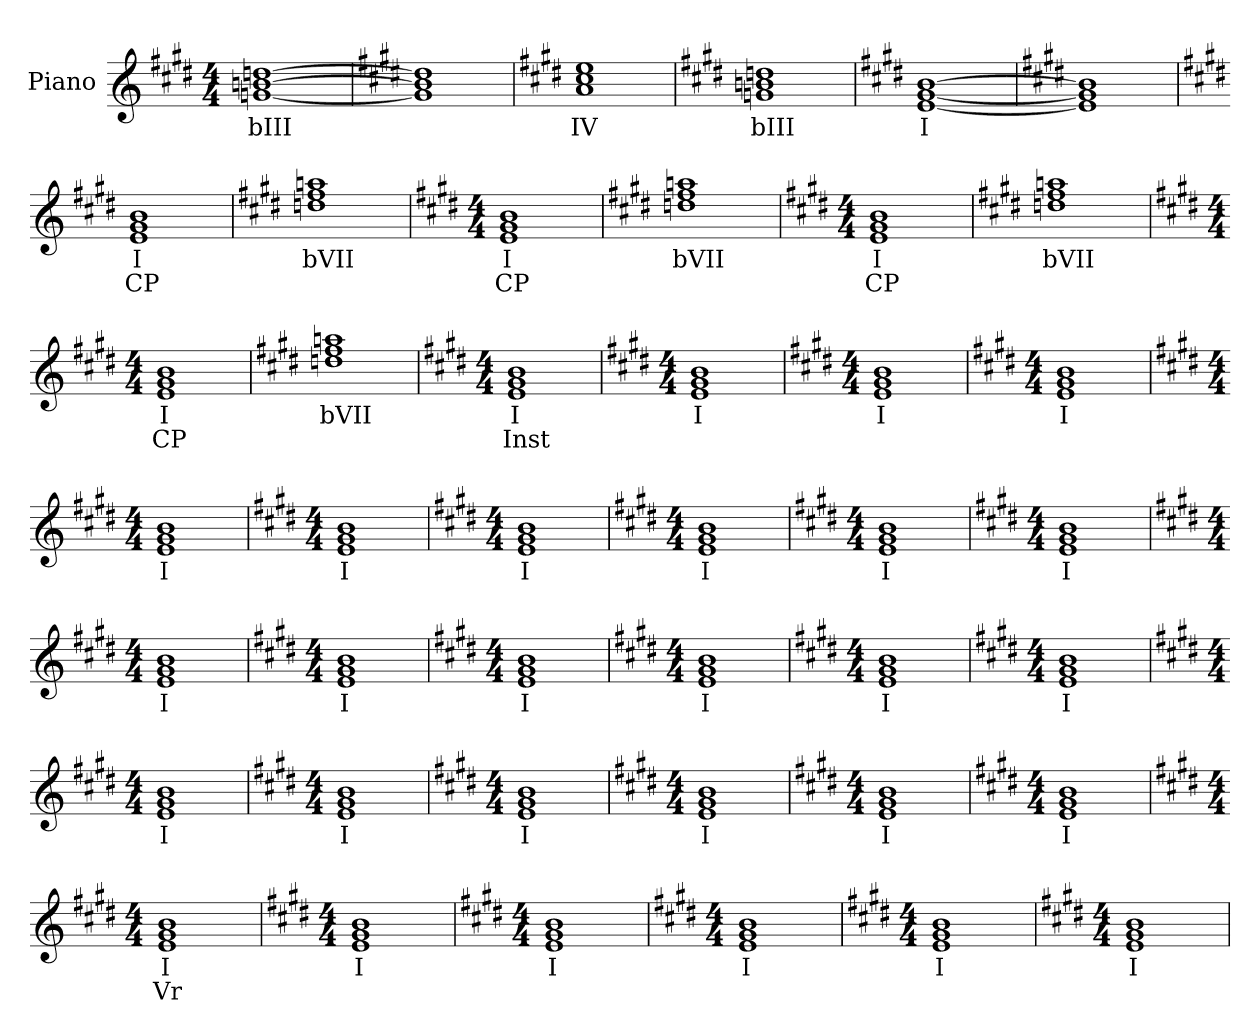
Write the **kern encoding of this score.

**kern	**text	**text
*part1	*part1	*part1
*staff1	*staff1	*staff1
*I"Piano	*	*
*I'Pno	*	*
*k[f#c#g#d#]	*	*
*E:	*	*
*M4/4	*	*
=	=	=
[1gn [1bn [1ddn	bIII	.
=	=	=
*k[f#c#g#d#]	*	*
*E:	*	*
1gn] 1bn] 1ddn]	.	.
=	=	=
*k[f#c#g#d#]	*	*
*E:	*	*
1a 1cc# 1ee	IV	.
=	=	=
*k[f#c#g#d#]	*	*
*E:	*	*
1gn 1bn 1ddn	bIII	.
=	=	=
*k[f#c#g#d#]	*	*
*E:	*	*
[1e [1g# [1b	I	.
=	=	=
*k[f#c#g#d#]	*	*
*E:	*	*
1e] 1g#] 1b]	.	.
=	=	=
*k[f#c#g#d#]	*	*
*E:	*	*
1e 1g# 1b	I	CP
=	=	=
*k[f#c#g#d#]	*	*
*E:	*	*
1ddn 1ff# 1aan	bVII	.
=	=	=
*k[f#c#g#d#]	*	*
*E:	*	*
*M4/4	*	*
1e 1g# 1b	I	CP
=	=	=
*k[f#c#g#d#]	*	*
*E:	*	*
1ddn 1ff# 1aan	bVII	.
=	=	=
*k[f#c#g#d#]	*	*
*E:	*	*
*M4/4	*	*
1e 1g# 1b	I	CP
=	=	=
*k[f#c#g#d#]	*	*
*E:	*	*
1ddn 1ff# 1aan	bVII	.
=	=	=
*k[f#c#g#d#]	*	*
*E:	*	*
*M4/4	*	*
1e 1g# 1b	I	CP
=	=	=
*k[f#c#g#d#]	*	*
*E:	*	*
1ddn 1ff# 1aan	bVII	.
=	=	=
*k[f#c#g#d#]	*	*
*E:	*	*
*M4/4	*	*
1e 1g# 1b	I	Inst
=	=	=
*k[f#c#g#d#]	*	*
*E:	*	*
*M4/4	*	*
1e 1g# 1b	I	.
=	=	=
*k[f#c#g#d#]	*	*
*E:	*	*
*M4/4	*	*
1e 1g# 1b	I	.
=	=	=
*k[f#c#g#d#]	*	*
*E:	*	*
*M4/4	*	*
1e 1g# 1b	I	.
=	=	=
*k[f#c#g#d#]	*	*
*E:	*	*
*M4/4	*	*
1e 1g# 1b	I	.
=	=	=
*k[f#c#g#d#]	*	*
*E:	*	*
*M4/4	*	*
1e 1g# 1b	I	.
=	=	=
*k[f#c#g#d#]	*	*
*E:	*	*
*M4/4	*	*
1e 1g# 1b	I	.
=	=	=
*k[f#c#g#d#]	*	*
*E:	*	*
*M4/4	*	*
1e 1g# 1b	I	.
=	=	=
*k[f#c#g#d#]	*	*
*E:	*	*
*M4/4	*	*
1e 1g# 1b	I	.
=	=	=
*k[f#c#g#d#]	*	*
*E:	*	*
*M4/4	*	*
1e 1g# 1b	I	.
=	=	=
*k[f#c#g#d#]	*	*
*E:	*	*
*M4/4	*	*
1e 1g# 1b	I	.
=	=	=
*k[f#c#g#d#]	*	*
*E:	*	*
*M4/4	*	*
1e 1g# 1b	I	.
=	=	=
*k[f#c#g#d#]	*	*
*E:	*	*
*M4/4	*	*
1e 1g# 1b	I	.
=	=	=
*k[f#c#g#d#]	*	*
*E:	*	*
*M4/4	*	*
1e 1g# 1b	I	.
=	=	=
*k[f#c#g#d#]	*	*
*E:	*	*
*M4/4	*	*
1e 1g# 1b	I	.
=	=	=
*k[f#c#g#d#]	*	*
*E:	*	*
*M4/4	*	*
1e 1g# 1b	I	.
=	=	=
*k[f#c#g#d#]	*	*
*E:	*	*
*M4/4	*	*
1e 1g# 1b	I	.
=	=	=
*k[f#c#g#d#]	*	*
*E:	*	*
*M4/4	*	*
1e 1g# 1b	I	.
=	=	=
*k[f#c#g#d#]	*	*
*E:	*	*
*M4/4	*	*
1e 1g# 1b	I	.
=	=	=
*k[f#c#g#d#]	*	*
*E:	*	*
*M4/4	*	*
1e 1g# 1b	I	.
=	=	=
*k[f#c#g#d#]	*	*
*E:	*	*
*M4/4	*	*
1e 1g# 1b	I	.
=	=	=
*k[f#c#g#d#]	*	*
*E:	*	*
*M4/4	*	*
1e 1g# 1b	I	.
=	=	=
*k[f#c#g#d#]	*	*
*E:	*	*
*M4/4	*	*
1e 1g# 1b	I	Vr
=	=	=
*k[f#c#g#d#]	*	*
*E:	*	*
*M4/4	*	*
1e 1g# 1b	I	.
=	=	=
*k[f#c#g#d#]	*	*
*E:	*	*
*M4/4	*	*
1e 1g# 1b	I	.
=	=	=
*k[f#c#g#d#]	*	*
*E:	*	*
*M4/4	*	*
1e 1g# 1b	I	.
=	=	=
*k[f#c#g#d#]	*	*
*E:	*	*
*M4/4	*	*
1e 1g# 1b	I	.
=	=	=
*k[f#c#g#d#]	*	*
*E:	*	*
*M4/4	*	*
1e 1g# 1b	I	.
=	=	=
*-	*-	*-
